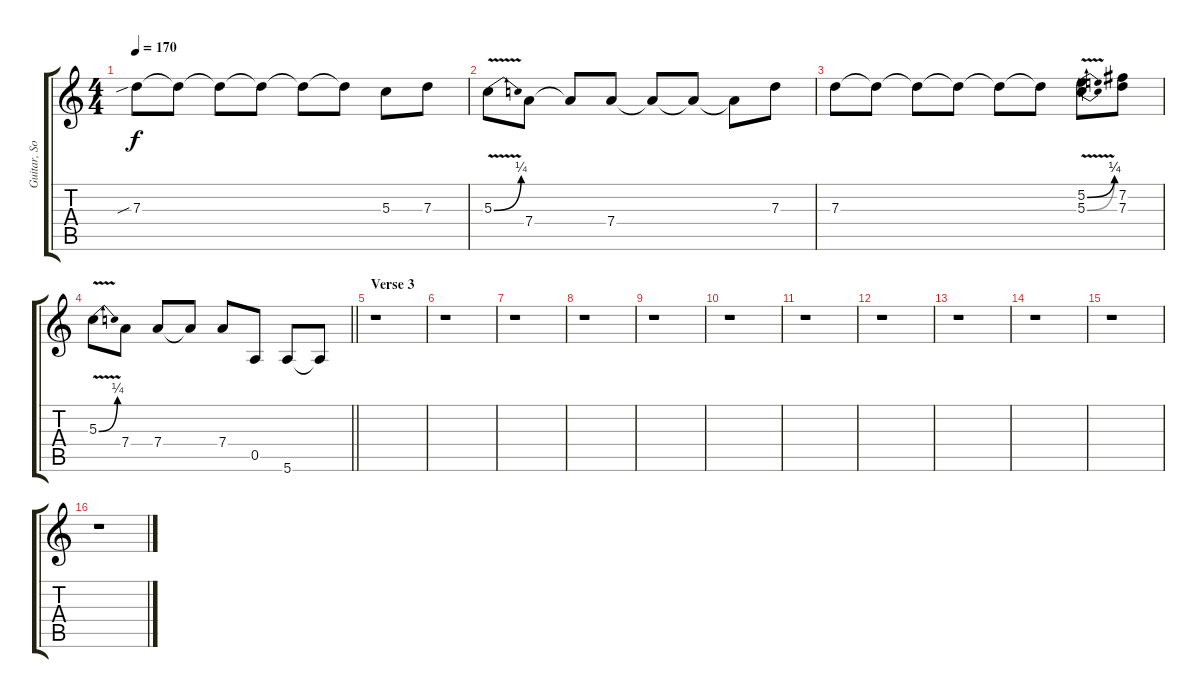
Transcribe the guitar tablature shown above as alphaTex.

\track ("Guitar, Solo and Fills" "Guitar, So") {instrument distortionguitar}
\staff {score tabs}
\tuning (E4 B3 G3 D3 A2 E2) {hide}
\ts (4 4)
\tempo 170
\clef g2
\ks c
7.3{sib}.8{dy f} 7.3{t}.8 7.3{t}.8 7.3{t}.8 7.3{t}.8 7.3{t}.8 5.3.8 7.3.8 |
5.3{be (bend 0 0 60 1) v}.8 7.4.8 7.4{t}.8 7.4.8 7.4{t}.8 7.4{t}.8 7.4{t}.8 7.3.8 |
7.3.8 7.3{t}.8 7.3{t}.8 7.3{t}.8 7.3{t}.8 7.3{t}.8 (5.2{be (bend 0 0 60 1) v} 5.3{be (bend 0 0 60 1)}).8 (7.2 7.3).8 |
\barLineRight lightlight
5.3{be (bend 0 0 60 1) v}.8 7.4.8 7.4.8 7.4{t}.8 7.4.8 0.5.8 5.6.8 5.6{t}.8 |
\section ("" "Verse 3")
r.1 |
r.1 |
r.1 |
r.1 |
r.1 |
r.1 |
r.1 |
r.1 |
r.1 |
r.1 |
r.1 |
r.1
